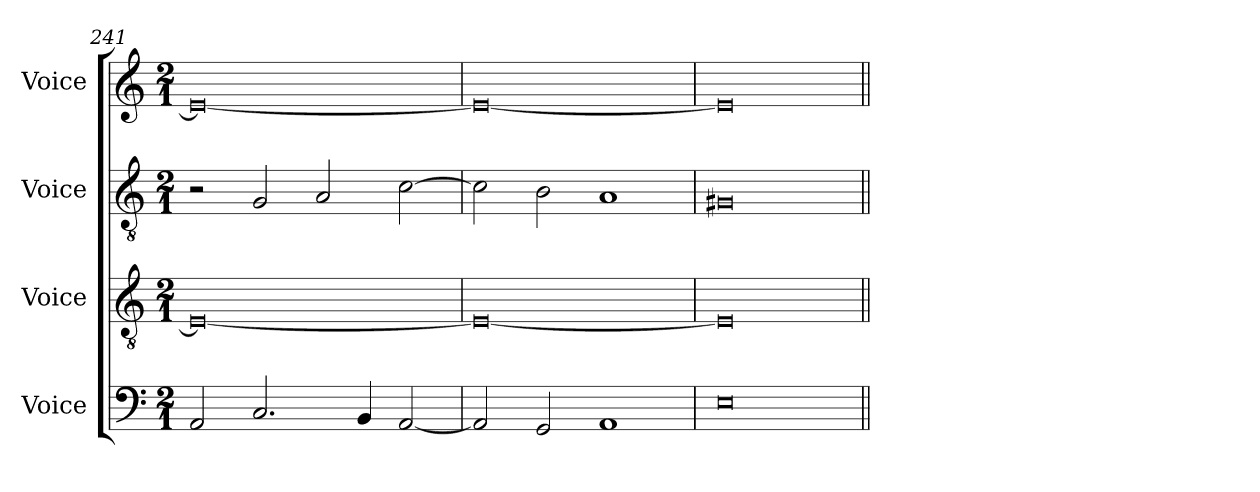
**kern	**kern	**kern	**kern
*part4	*part3	*part2	*part1
*staff4	*staff3	*staff2	*staff1
*I"Voice	*I"Voice	*I"Voice	*I"Voice
*I'V	*I'V	*I'V	*I'V
*clefF4	*clefGv2	*clefGv2	*clefG2
*k[]	*k[]	*k[]	*k[]
*M2/1	*M2/1	*M2/1	*M2/1
=241	=241	=241	=241
2AA/	0E_	2r	0e_
2.C/	.	2G/	.
.	.	2A/	.
4BB/	.	.	.
[2AA/	.	[2c\	.
=242	=242	=242	=242
2AA/]	0E_	2c\]	0e_
2GG/	.	2B\	.
1AA	.	1A	.
!!LO:LB:g=z
=243	=243	=243	=243
0E	0E]	0G#X	0e]
=||	=||	=||	=||
*-	*-	*-	*-
